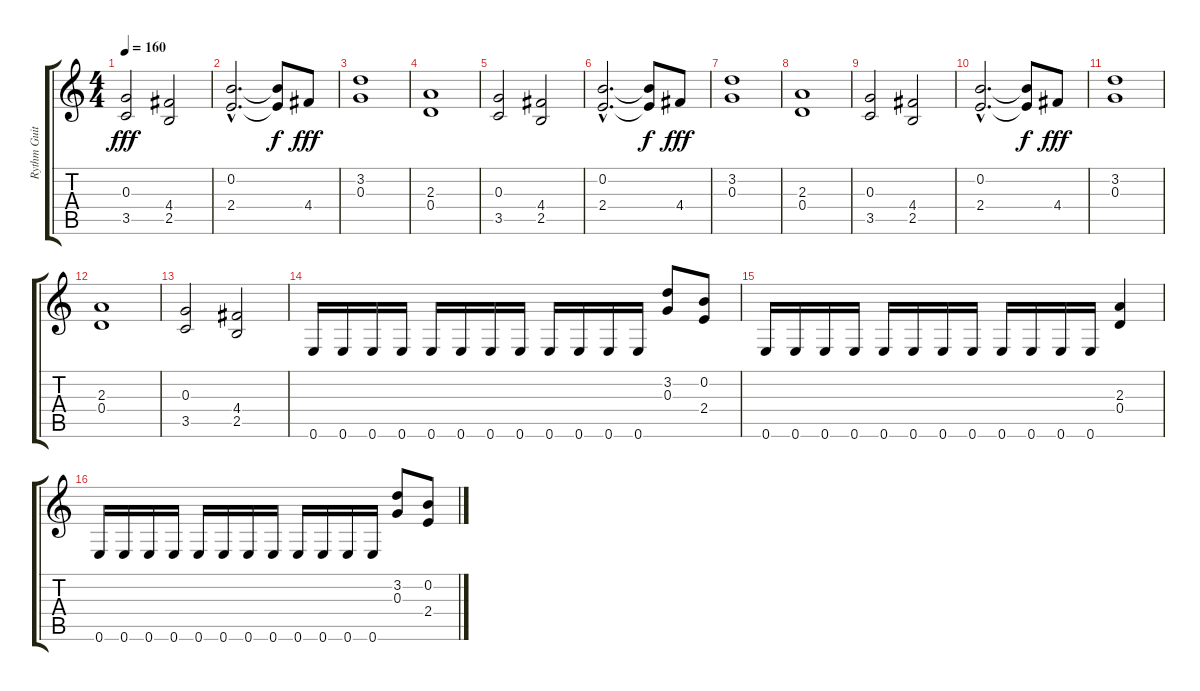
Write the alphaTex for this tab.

\track ("Rythm Guitar" "Rythm Guit") {instrument distortionguitar}
\staff {score tabs}
\tuning (E4 B3 G3 D3 A2 E2) {hide}
\ts (4 4)
\tempo 160
\clef g2
\ks c
(0.3 3.5).2{dy fff} (4.4 2.5).2 |
(0.2{hac} 2.4{hac}).2{d} (0.2{t} 2.4{t}).8{dy f} 4.4.8{dy fff} |
(3.2 0.3).1 |
(2.3 0.4).1 |
(0.3 3.5).2 (4.4 2.5).2 |
(0.2{hac} 2.4{hac}).2{d} (0.2{t} 2.4{t}).8{dy f} 4.4.8{dy fff} |
(3.2 0.3).1 |
(2.3 0.4).1 |
(0.3 3.5).2 (4.4 2.5).2 |
(0.2{hac} 2.4{hac}).2{d} (0.2{t} 2.4{t}).8{dy f} 4.4.8{dy fff} |
(3.2 0.3).1 |
(2.3 0.4).1 |
(0.3 3.5).2 (4.4 2.5).2 |
0.6.16 0.6.16 0.6.16 0.6.16 0.6.16 0.6.16 0.6.16 0.6.16 0.6.16 0.6.16 0.6.16 0.6.16 (3.2 0.3).8 (0.2 2.4).8 |
0.6.16 0.6.16 0.6.16 0.6.16 0.6.16 0.6.16 0.6.16 0.6.16 0.6.16 0.6.16 0.6.16 0.6.16 (2.3 0.4).4 |
0.6.16 0.6.16 0.6.16 0.6.16 0.6.16 0.6.16 0.6.16 0.6.16 0.6.16 0.6.16 0.6.16 0.6.16 (3.2 0.3).8 (0.2 2.4).8
